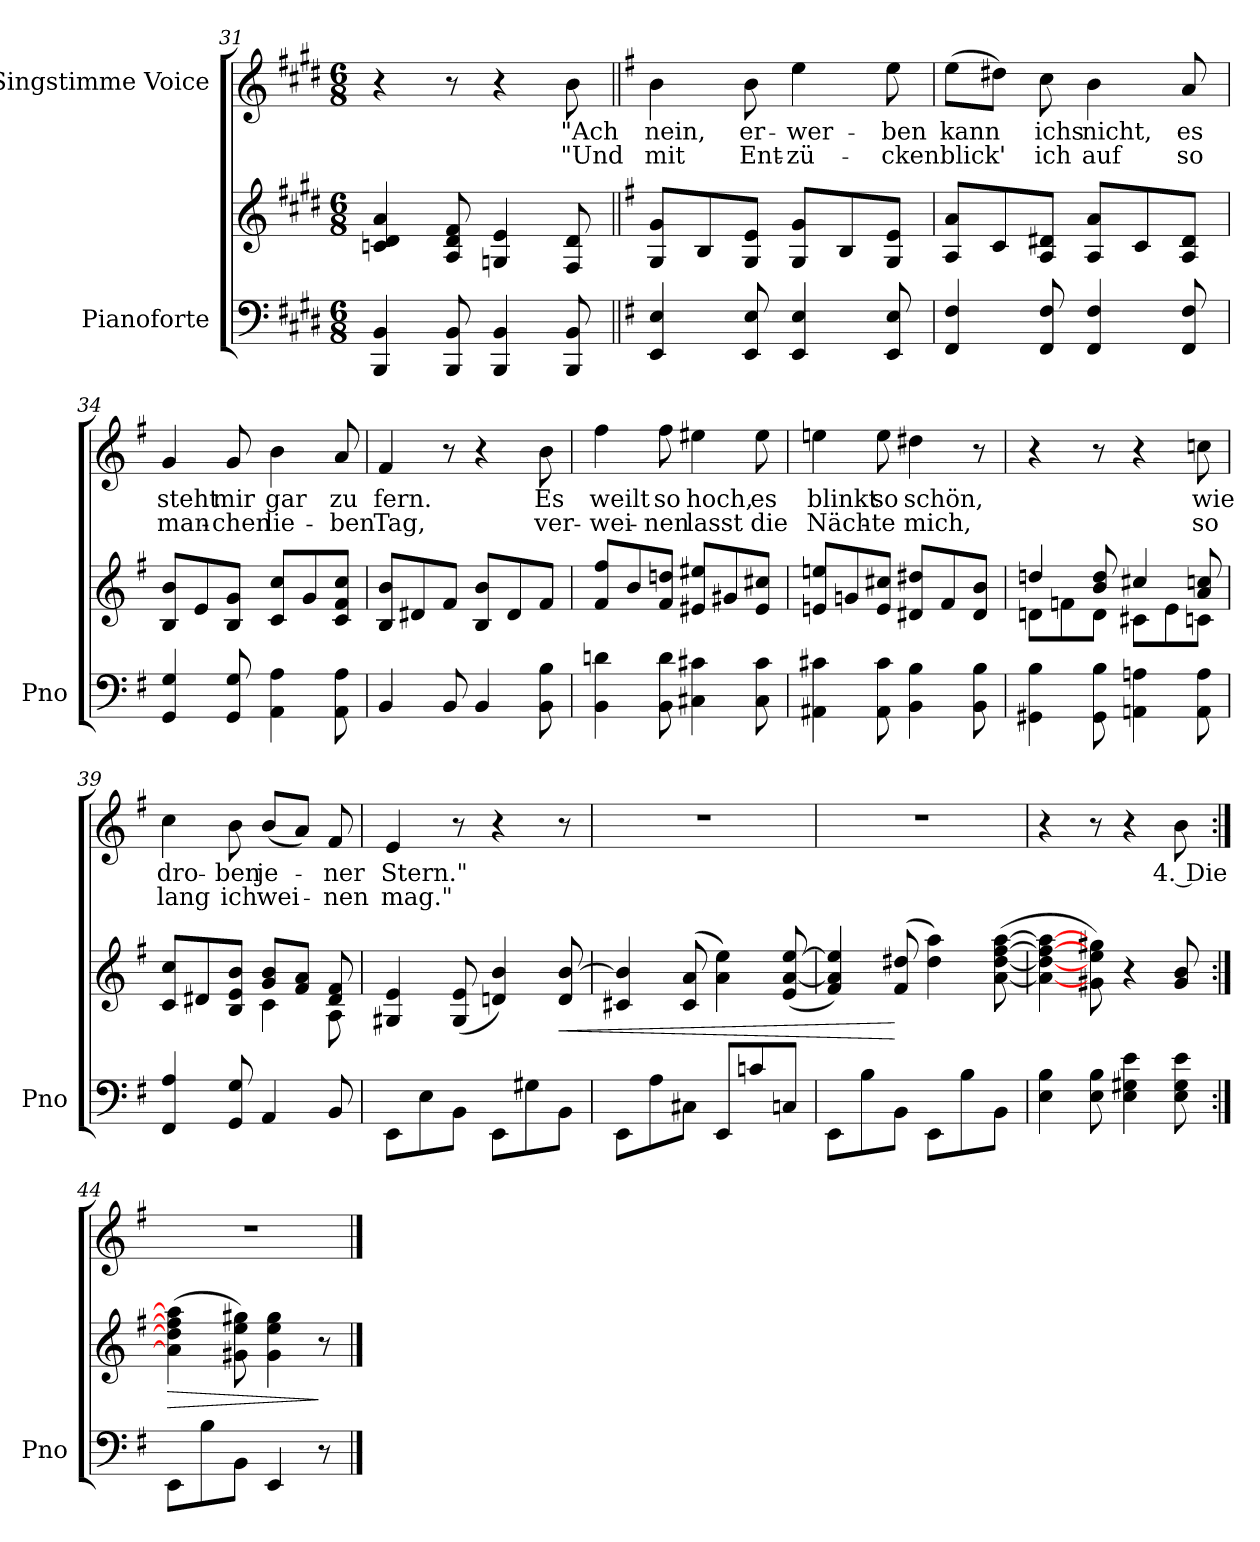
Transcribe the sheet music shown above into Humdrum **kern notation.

**kern	**kern	**dynam	**kern	**text	**text
*part2	*part2	*part2	*part1	*part1	*part1
*staff3	*staff2	*staff2/3	*staff1	*staff1	*staff1
*I"Pianoforte	*	*	*I"Singstimme Voice	*	*
*I'Pno	*	*	*	*	*
*clefF4	*clefG2	*	*clefG2	*	*
*k[f#c#g#d#]	*k[f#c#g#d#]	*	*k[f#c#g#d#]	*	*
*M6/8	*M6/8	*	*M6/8	*	*
=31	=31	=31	=31	=31	=31
4BBB/ 4BB/	4cn/ 4d#/ 4a/	.	4r	.	.
8BBB/ 8BB/	8A/ 8d#/ 8f#/	.	8r	.	.
4BBB/ 4BB/	4Gn/ 4e/	.	4r	.	.
8BBB/ 8BB/	8F#/ 8d#/	.	8b\	"Ach	"Und
=32||	=32||	=32||	=32||	=32||	=32||
*k[f#]	*k[f#]	*	*k[f#]	*	*
4EE/ 4E/	8G/ 8g/L	.	4b\	nein,	mit
.	8B/	.	.	.	.
8EE/ 8E/	8G/ 8e/J	.	8b\	er-	Ent-
4EE/ 4E/	8G/ 8g/L	.	4ee\	-wer-	-zü-
.	8B/	.	.	.	.
8EE/ 8E/	8G/ 8e/J	.	8ee\	-ben	-cken
=33	=33	=33	=33	=33	=33
4FF#/ 4F#/	8A/ 8a/L	.	(8ee\L	kann	blick'
.	8c/	.	8dd#X\J)	.	.
8FF#/ 8F#/	8A/ 8d#X/J	.	8cc\	ichs	ich
4FF#/ 4F#/	8A/ 8a/L	.	4b\	nicht,	auf
.	8c/	.	.	.	.
8FF#/ 8F#/	8A/ 8d#/J	.	8a/	es	so
=34	=34	=34	=34	=34	=34
4GG/ 4G/	8B/ 8b/L	.	4g/	steht	man-
.	8e/	.	.	.	.
8GG/ 8G/	8B/ 8g/J	.	8g/	mir	-chen
4AA\ 4A\	8c/ 8cc/L	.	4b\	gar	lie-
.	8g/	.	.	.	.
8AA\ 8A\	8c/ 8f#/ 8cc/J	.	8a/	zu	-ben
=35	=35	=35	=35	=35	=35
4BB/	8B/ 8b/L	.	4f#/	fern.	Tag,
.	8d#X/	.	.	.	.
8BB/	8f#/J	.	8r	.	.
4BB/	8B/ 8b/L	.	4r	.	.
.	8d#/	.	.	.	.
8BB\ 8B\	8f#/J	.	8b\	Es	ver-
=36	=36	=36	=36	=36	=36
4BB\ 4dn\	8f#/ 8ff#/L	.	4ff#\	weilt	-wei-
.	8b/	.	.	.	.
8BB\ 8d\	8f#/ 8ddn/J	.	8ff#\	so	-nen
4C#X\ 4c#X\	8e#X/ 8ee#X/L	.	4ee#X\	hoch,	lasst
.	8g#X/	.	.	.	.
8C#\ 8c#\	8e#/ 8cc#X/J	.	8ee#\	es	die
=37	=37	=37	=37	=37	=37
4AA#X\ 4c#X\	8en/ 8een/L	.	4een\	blinkt	Näch-
.	8gn/	.	.	.	.
8AA#\ 8c#\	8e/ 8cc#X/J	.	8ee\	so	-te
4BB\ 4B\	8d#X/ 8dd#X/L	.	4dd#X\	schön,	mich,
.	8f#/	.	.	.	.
8BB\ 8B\	8d#/ 8b/J	.	8r	.	.
=38	=38	=38	=38	=38	=38
*	*^	*	*	*	*
4GG#X\ 4B\	4ddn/	8dn\L	.	4r	.	.
.	.	8fn\	.	.	.	.
8GG#\ 8B\	8b/ 8dd/	8d\J	.	8r	.	.
4AAn\ 4An\	4cc#X/	8c#X\L	.	4r	.	.
.	.	8e\	.	.	.	.
8AA\ 8A\	8a/ 8ccn/	8cn\J	.	8ccn\	wie	so
=39	=39	=39	=39	=39	=39	=39
4FF#/ 4A/	8c/ 8cc/L	4.ryy	.	4cc\	dro-	lang
.	8d#X/	.	.	.	.	.
8GG/ 8G/	8B/ 8e/ 8b/J	.	.	8b\	-ben	ich
4AA/	8g/ 8b/L	4c\	.	(8b/L	je-	wei-
.	8f#/ 8a/J	.	.	8a/J)	.	.
8BB/	8d#/ 8f#/	8A\	.	8f#/	-ner	-nen
*	*v	*v	*	*	*	*
=40	=40	=40	=40	=40	=40
8EE\L	4G#X/ 4e/	.	4e/	Stern."	mag."
8E\	.	.	.	.	.
8BB\J	(>8G#/ 8e/	.	8r	.	.
8EE\L	4dn/ 4b/)	.	4r	.	.
8G#X\	.	.	.	.	.
!	!	!LO:HP:b	!	!	!
8BB\J	8d/ [8b/	<	8r	.	.
=41	=41	=41	=41	=41	=41
8EE\L	4c#X/ 4b/]	.	2.r	.	.
8A\	.	.	.	.	.
8C#X\J	(8c#/ 8a/	.	.	.	.
8EE/L	4a\ 4ee\)	.	.	.	.
8cn/	.	.	.	.	.
8Cn/J	(<8e/ [>8a/ [8ee/	.	.	.	.
=42	=42	=42	=42	=42	=42
8EE\L	4f#/ 4a/] 4ee/])	.	2.r	.	.
8B\	.	.	.	.	.
8BB\J	(8f#/ 8dd#X/	[	.	.	.
8EE\L	4dd#\ 4aa\)	.	.	.	.
8B\	.	.	.	.	.
8BB\J	([8a\ [8dd#\ [8ff#\ [8aa\	.	.	.	.
=43	=43	=43	=43	=43	=43
4E\ 4B\	4a\_ 4dd#\_ 4ff#\_ 4aa\_	.	4r	.	.
8E\ 8B\	8g#X\ 8ee\ 8gg#X\)	.	8r	.	.
4E\ 4G#X\ 4e\	4r	.	4r	.	.
8E\ 8G#\ 8e\	8g#/ 8b/	.	8b\	4. Die	.
=44:|!	=44:|!	=44:|!	=44:|!	=44:|!	=44:|!
!	!	!LO:HP:b	!	!	!
8EE\L	(4a\] 4dd#\] 4ff#\] 4aa\]	>	2.r	.	.
8B\	.	.	.	.	.
8BB\J	8g#X\ 8ee\ 8gg#X\)	.	.	.	.
4EE/	4g#\ 4ee\ 4gg#\	.	.	.	.
8r	8r	]	.	.	.
==	==	==	==	==	==
*-	*-	*-	*-	*-	*-
